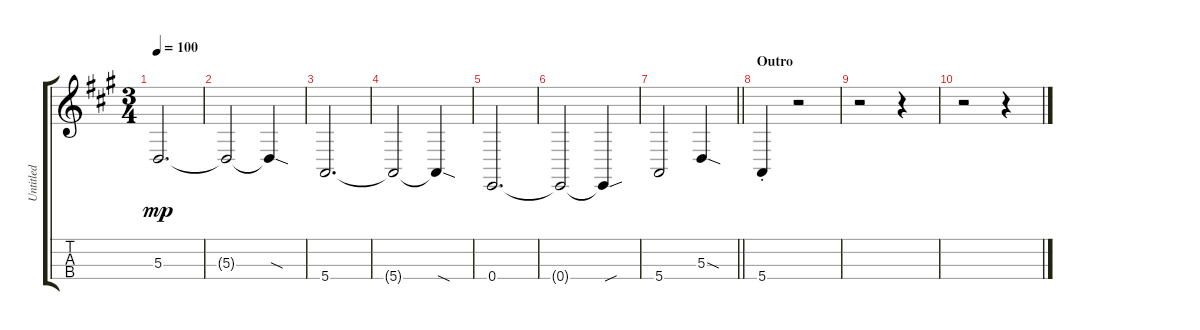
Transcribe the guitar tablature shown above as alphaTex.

\track ("Untitled" "Untitled") {instrument trombone}
\staff {score tabs}
\tuning (G3 D3 A2 E2) {hide}
\ts (3 4)
\tempo 100
\clef g2
\ks a
5.3.2{d dy mp} |
5.3{t}.2 5.3{sod t}.4 |
5.4.2{d} |
5.4{t}.2 5.4{sod t}.4 |
0.4.2{d} |
0.4{t}.2 0.4{sou t}.4 |
\barLineRight lightlight
5.4.2 5.3{sod}.4 |
\section ("" "Outro")
5.4{st}.4 r.2 |
r.2 r.4 |
r.2 r.4
